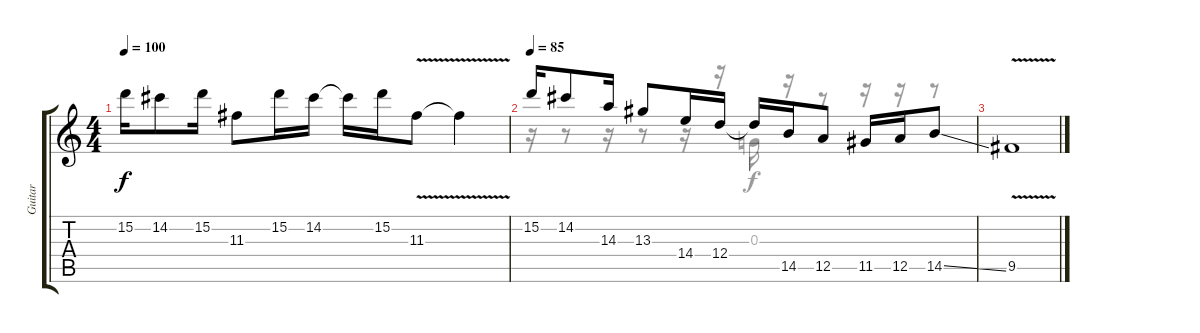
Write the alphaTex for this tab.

\track ("Guitar" "Guitar") {instrument overdrivenguitar}
\staff {score tabs}
\tuning (E4 B3 G3 D3 A2 E2) {hide}
\voice
\ts (4 4)
\tempo 100
\clef g2
\ks c
15.2.16{dy f} 14.2.8 15.2.16 11.3.8 15.2.16 14.2.16 14.2{t}.16 15.2.16 11.3{v}.8 11.3{t}.4 |
\tempo 85
15.2.16 14.2.8 14.3.16 13.3.8 14.4.16 12.4.16 12.4{t}.16 14.5.16 12.5.8 11.5.16 12.5.16 14.5{ss}.8 |
9.5{v}.1
\voice
\clef g2
\ottava regular
\simile none
\ks c
|
r.16 r.8 r.16 r.8 r.16 r.16 0.3.16 r.16 r.8 r.16 r.16 r.8 |
